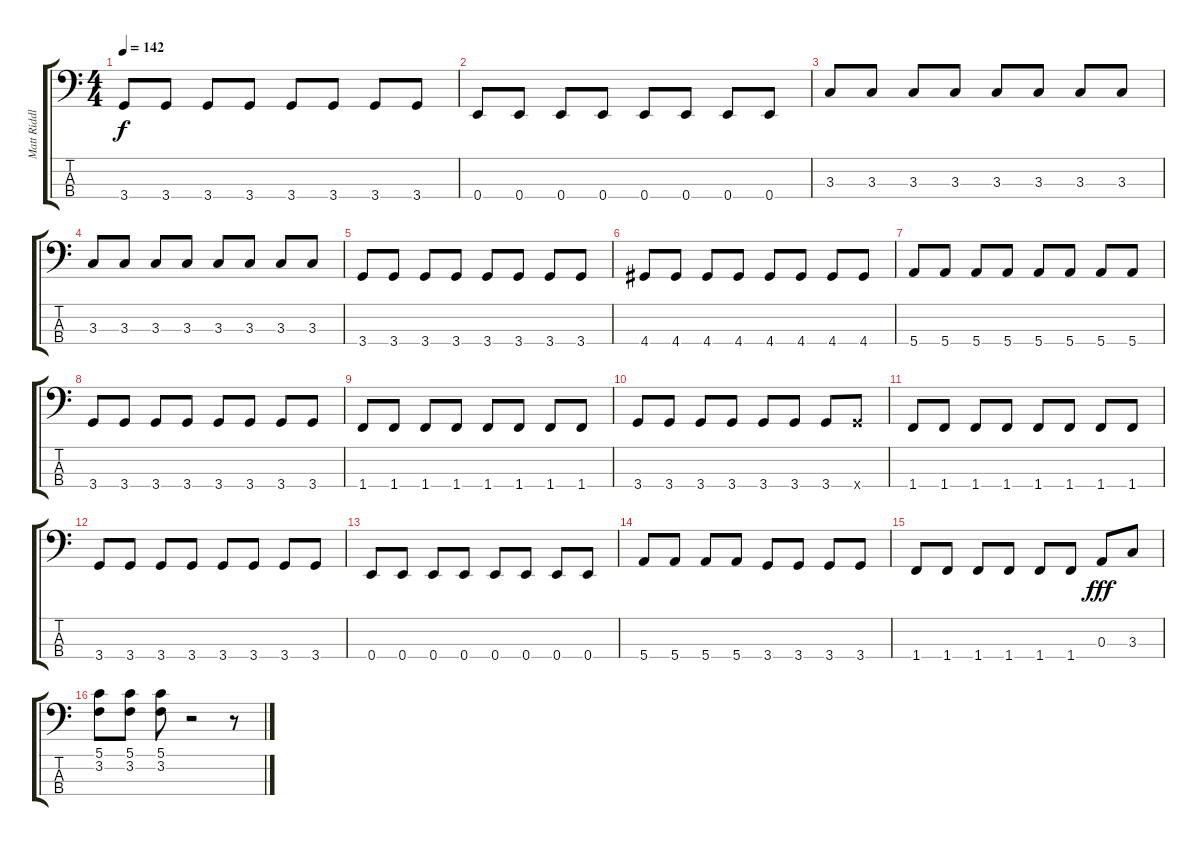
\track ("Matt Riddle" "Matt Riddl") {instrument electricbasspick}
\staff {score tabs}
\tuning (G2 D2 A1 E1) {hide}
\ts (4 4)
\tempo 142
\clef f4
\ks c
3.4.8{dy f} 3.4.8 3.4.8 3.4.8 3.4.8 3.4.8 3.4.8 3.4.8 |
0.4.8 0.4.8 0.4.8 0.4.8 0.4.8 0.4.8 0.4.8 0.4.8 |
3.3.8 3.3.8 3.3.8 3.3.8 3.3.8 3.3.8 3.3.8 3.3.8 |
3.3.8 3.3.8 3.3.8 3.3.8 3.3.8 3.3.8 3.3.8 3.3.8 |
3.4.8 3.4.8 3.4.8 3.4.8 3.4.8 3.4.8 3.4.8 3.4.8 |
4.4.8 4.4.8 4.4.8 4.4.8 4.4.8 4.4.8 4.4.8 4.4.8 |
5.4.8 5.4.8 5.4.8 5.4.8 5.4.8 5.4.8 5.4.8 5.4.8 |
3.4.8 3.4.8 3.4.8 3.4.8 3.4.8 3.4.8 3.4.8 3.4.8 |
1.4.8 1.4.8 1.4.8 1.4.8 1.4.8 1.4.8 1.4.8 1.4.8 |
3.4.8 3.4.8 3.4.8 3.4.8 3.4.8 3.4.8 3.4.8 3.4{x}.8 |
1.4.8 1.4.8 1.4.8 1.4.8 1.4.8 1.4.8 1.4.8 1.4.8 |
3.4.8 3.4.8 3.4.8 3.4.8 3.4.8 3.4.8 3.4.8 3.4.8 |
0.4.8 0.4.8 0.4.8 0.4.8 0.4.8 0.4.8 0.4.8 0.4.8 |
5.4.8 5.4.8 5.4.8 5.4.8 3.4.8 3.4.8 3.4.8 3.4.8 |
1.4.8 1.4.8 1.4.8 1.4.8 1.4.8 1.4.8 0.3.8{dy fff} 3.3.8 |
(5.1 3.2).8 (5.1 3.2).8 (5.1 3.2).8 r.2 r.8
